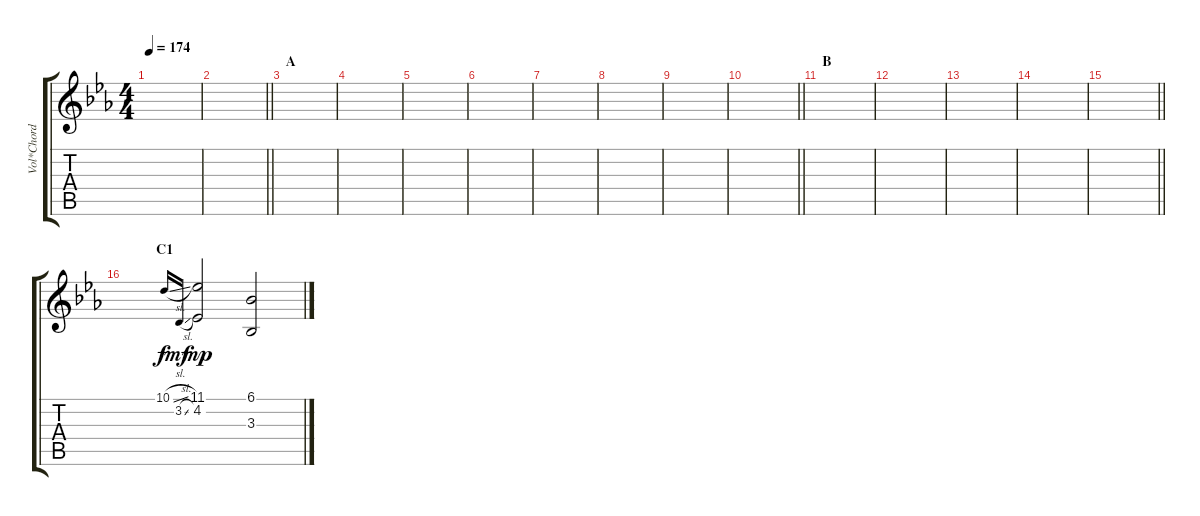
\track ("Vol*Chord" "Vol*Chord") {instrument flute}
\staff {score tabs}
\tuning (E4 B3 G3 D3 A2 E2) {hide}
\ts (4 4)
\tempo 174
\clef g2
\ks eb
|
\barLineRight lightlight
|
\section ("" "A")
|
|
|
|
|
|
|
\barLineRight lightlight
|
\section ("" "B")
|
|
|
|
\barLineRight lightlight
|
\section ("" "C1")
10.1{sl}.16{gr onbeat} 3.2{sl}.16{gr onbeat dy mf} (11.1 4.2).2{dy mp} (6.1 3.3).2
